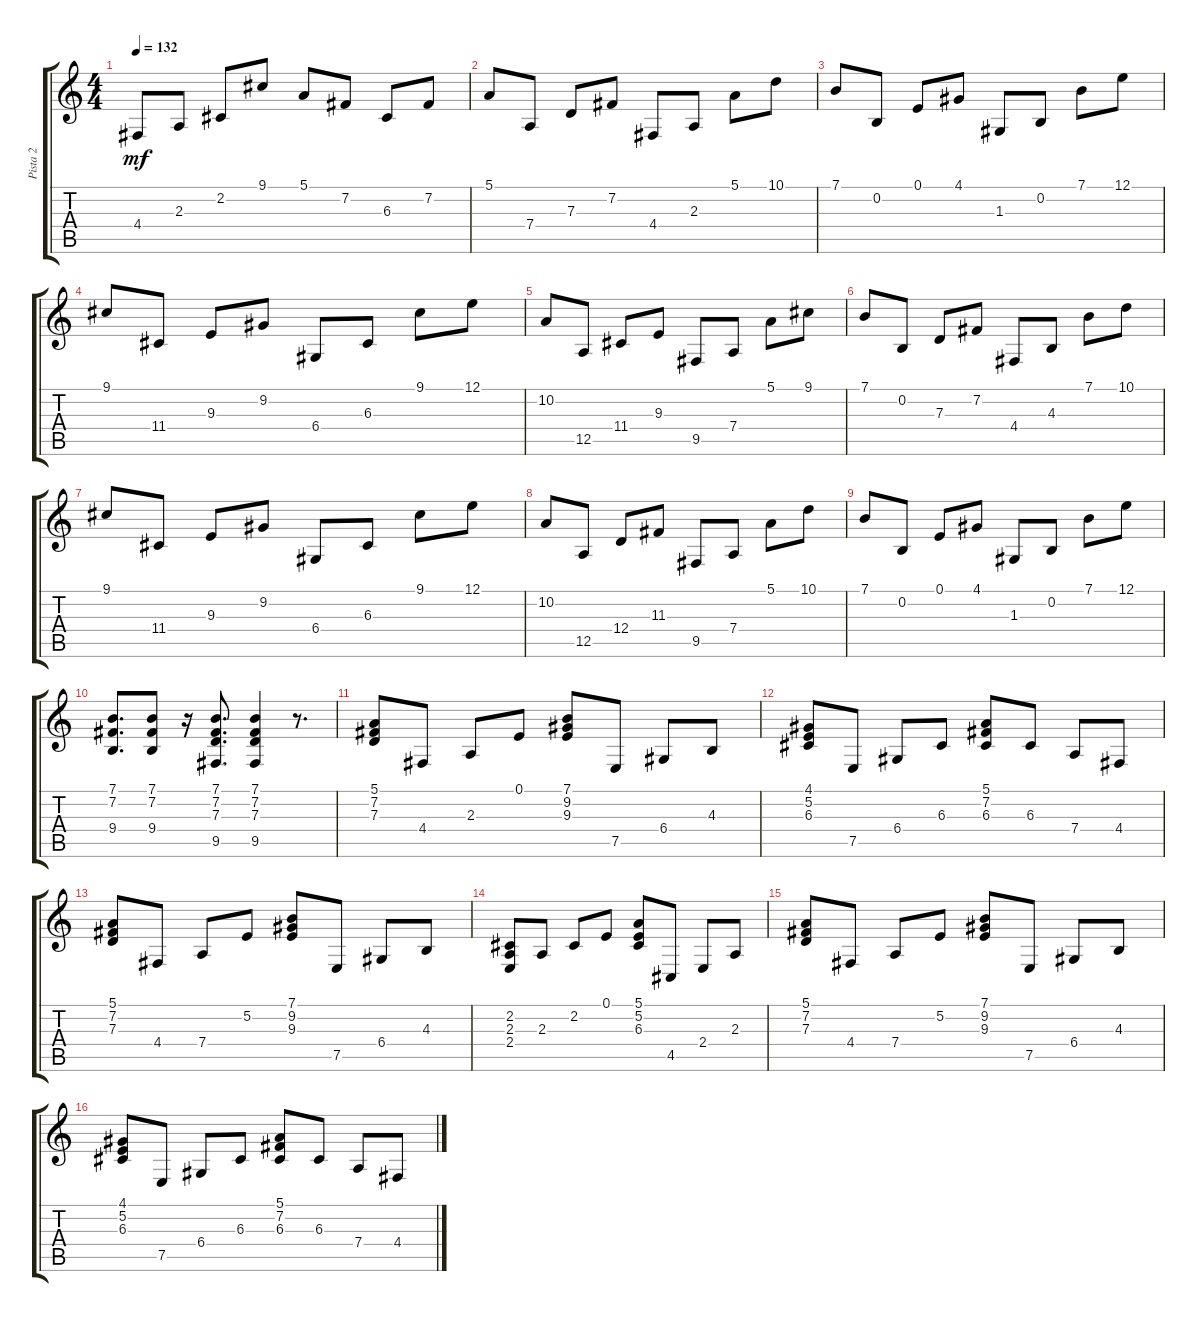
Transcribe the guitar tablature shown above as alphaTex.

\track ("Pista 2" "Pista 2") {instrument brightacousticpiano}
\staff {score tabs}
\tuning (E4 B3 G3 D3 A2 E2) {hide}
\ts (4 4)
\tempo 132
\clef g2
\ks c
4.4.8{dy mf} 2.3.8 2.2.8 9.1.8 5.1.8 7.2.8 6.3.8 7.2.8 |
5.1.8 7.4.8 7.3.8 7.2.8 4.4.8 2.3.8 5.1.8 10.1.8 |
7.1.8 0.2.8 0.1.8 4.1.8 1.3.8 0.2.8 7.1.8 12.1.8 |
9.1.8 11.4.8 9.3.8 9.2.8 6.4.8 6.3.8 9.1.8 12.1.8 |
10.2.8 12.5.8 11.4.8 9.3.8 9.5.8 7.4.8 5.1.8 9.1.8 |
7.1.8 0.2.8 7.3.8 7.2.8 4.4.8 4.3.8 7.1.8 10.1.8 |
9.1.8 11.4.8 9.3.8 9.2.8 6.4.8 6.3.8 9.1.8 12.1.8 |
10.2.8 12.5.8 12.4.8 11.3.8 9.5.8 7.4.8 5.1.8 10.1.8 |
7.1.8 0.2.8 0.1.8 4.1.8 1.3.8 0.2.8 7.1.8 12.1.8 |
(7.1 7.2 9.4).8{d} (7.1 7.2 9.4).8 r.16 (7.1 7.2 7.3 9.5).8{d} (7.1 7.2 7.3 9.5).4 r.8{d} |
(5.1 7.2 7.3).8 4.4.8 2.3.8 0.1.8 (7.1 9.2 9.3).8 7.5.8 6.4.8 4.3.8 |
(4.1 5.2 6.3).8 7.5.8 6.4.8 6.3.8 (5.1 7.2 6.3).8 6.3.8 7.4.8 4.4.8 |
(5.1 7.2 7.3).8 4.4.8 7.4.8 5.2.8 (7.1 9.2 9.3).8 7.5.8 6.4.8 4.3.8 |
(2.2 2.3 2.4).8 2.3.8 2.2.8 0.1.8 (5.1 5.2 6.3).8 4.5.8 2.4.8 2.3.8 |
(5.1 7.2 7.3).8 4.4.8 7.4.8 5.2.8 (7.1 9.2 9.3).8 7.5.8 6.4.8 4.3.8 |
(4.1 5.2 6.3).8 7.5.8 6.4.8 6.3.8 (5.1 7.2 6.3).8 6.3.8 7.4.8 4.4.8
